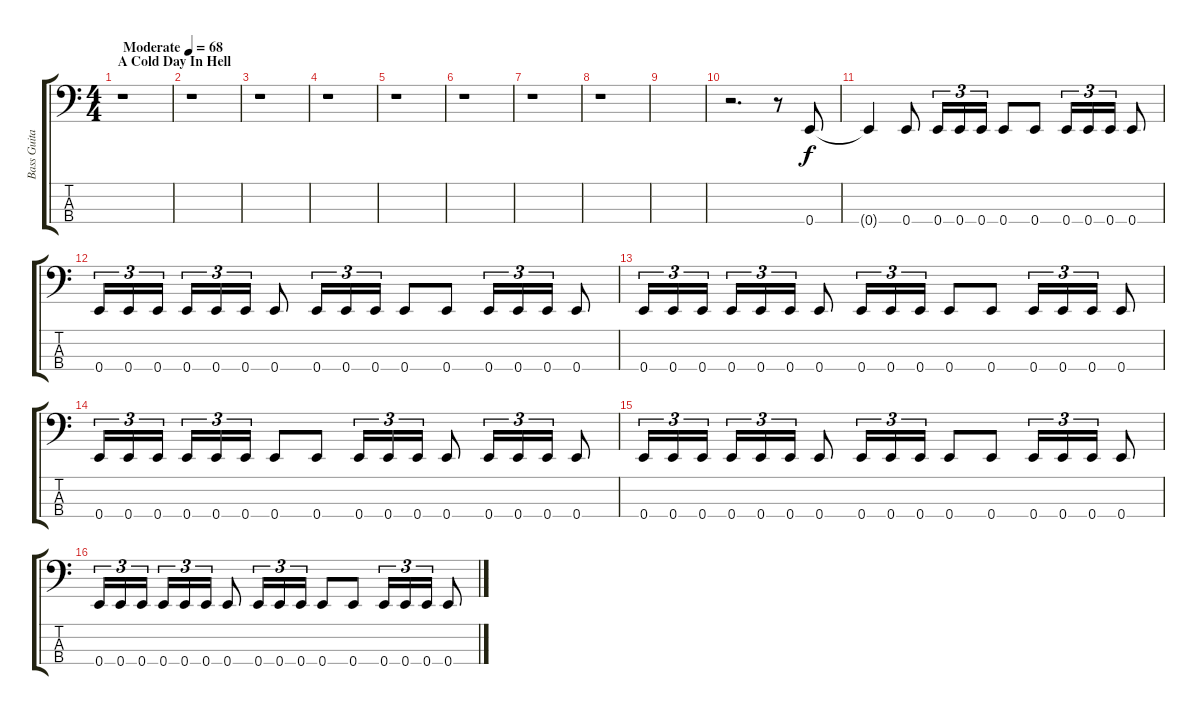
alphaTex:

\track ("Bass Guitar" "Bass Guita") {instrument electricbassfinger}
\staff {score tabs}
\tuning (G2 D2 A1 E1) {hide}
\ts (4 4)
\section ("" "A Cold Day In Hell")
\tempo (68 "Moderate")
\clef f4
\ks c
r.1{dy f instrument electricbassfinger} |
r.1 |
r.1 |
r.1 |
r.1 |
r.1 |
r.1 |
r.1 |
|
r.2{d} r.8 0.4.8 |
0.4{t}.4 0.4.8 0.4.16{tu (3 2)} 0.4.16{tu (3 2)} 0.4.16{tu (3 2)} 0.4.8 0.4.8 0.4.16{tu (3 2)} 0.4.16{tu (3 2)} 0.4.16{tu (3 2)} 0.4.8 |
0.4.16{tu (3 2)} 0.4.16{tu (3 2)} 0.4.16{tu (3 2) beam splitsecondary} 0.4.16{tu (3 2)} 0.4.16{tu (3 2)} 0.4.16{tu (3 2)} 0.4.8 0.4.16{tu (3 2)} 0.4.16{tu (3 2)} 0.4.16{tu (3 2)} 0.4.8 0.4.8 0.4.16{tu (3 2)} 0.4.16{tu (3 2)} 0.4.16{tu (3 2)} 0.4.8 |
0.4.16{tu (3 2)} 0.4.16{tu (3 2)} 0.4.16{tu (3 2) beam splitsecondary} 0.4.16{tu (3 2)} 0.4.16{tu (3 2)} 0.4.16{tu (3 2)} 0.4.8 0.4.16{tu (3 2)} 0.4.16{tu (3 2)} 0.4.16{tu (3 2)} 0.4.8 0.4.8 0.4.16{tu (3 2)} 0.4.16{tu (3 2)} 0.4.16{tu (3 2)} 0.4.8 |
0.4.16{tu (3 2)} 0.4.16{tu (3 2)} 0.4.16{tu (3 2) beam splitsecondary} 0.4.16{tu (3 2)} 0.4.16{tu (3 2)} 0.4.16{tu (3 2)} 0.4.8 0.4.8 0.4.16{tu (3 2)} 0.4.16{tu (3 2)} 0.4.16{tu (3 2)} 0.4.8 0.4.16{tu (3 2)} 0.4.16{tu (3 2)} 0.4.16{tu (3 2)} 0.4.8 |
0.4.16{tu (3 2)} 0.4.16{tu (3 2)} 0.4.16{tu (3 2) beam splitsecondary} 0.4.16{tu (3 2)} 0.4.16{tu (3 2)} 0.4.16{tu (3 2)} 0.4.8 0.4.16{tu (3 2)} 0.4.16{tu (3 2)} 0.4.16{tu (3 2)} 0.4.8 0.4.8 0.4.16{tu (3 2)} 0.4.16{tu (3 2)} 0.4.16{tu (3 2)} 0.4.8 |
0.4.16{tu (3 2)} 0.4.16{tu (3 2)} 0.4.16{tu (3 2) beam splitsecondary} 0.4.16{tu (3 2)} 0.4.16{tu (3 2)} 0.4.16{tu (3 2)} 0.4.8 0.4.16{tu (3 2)} 0.4.16{tu (3 2)} 0.4.16{tu (3 2)} 0.4.8 0.4.8 0.4.16{tu (3 2)} 0.4.16{tu (3 2)} 0.4.16{tu (3 2)} 0.4.8
